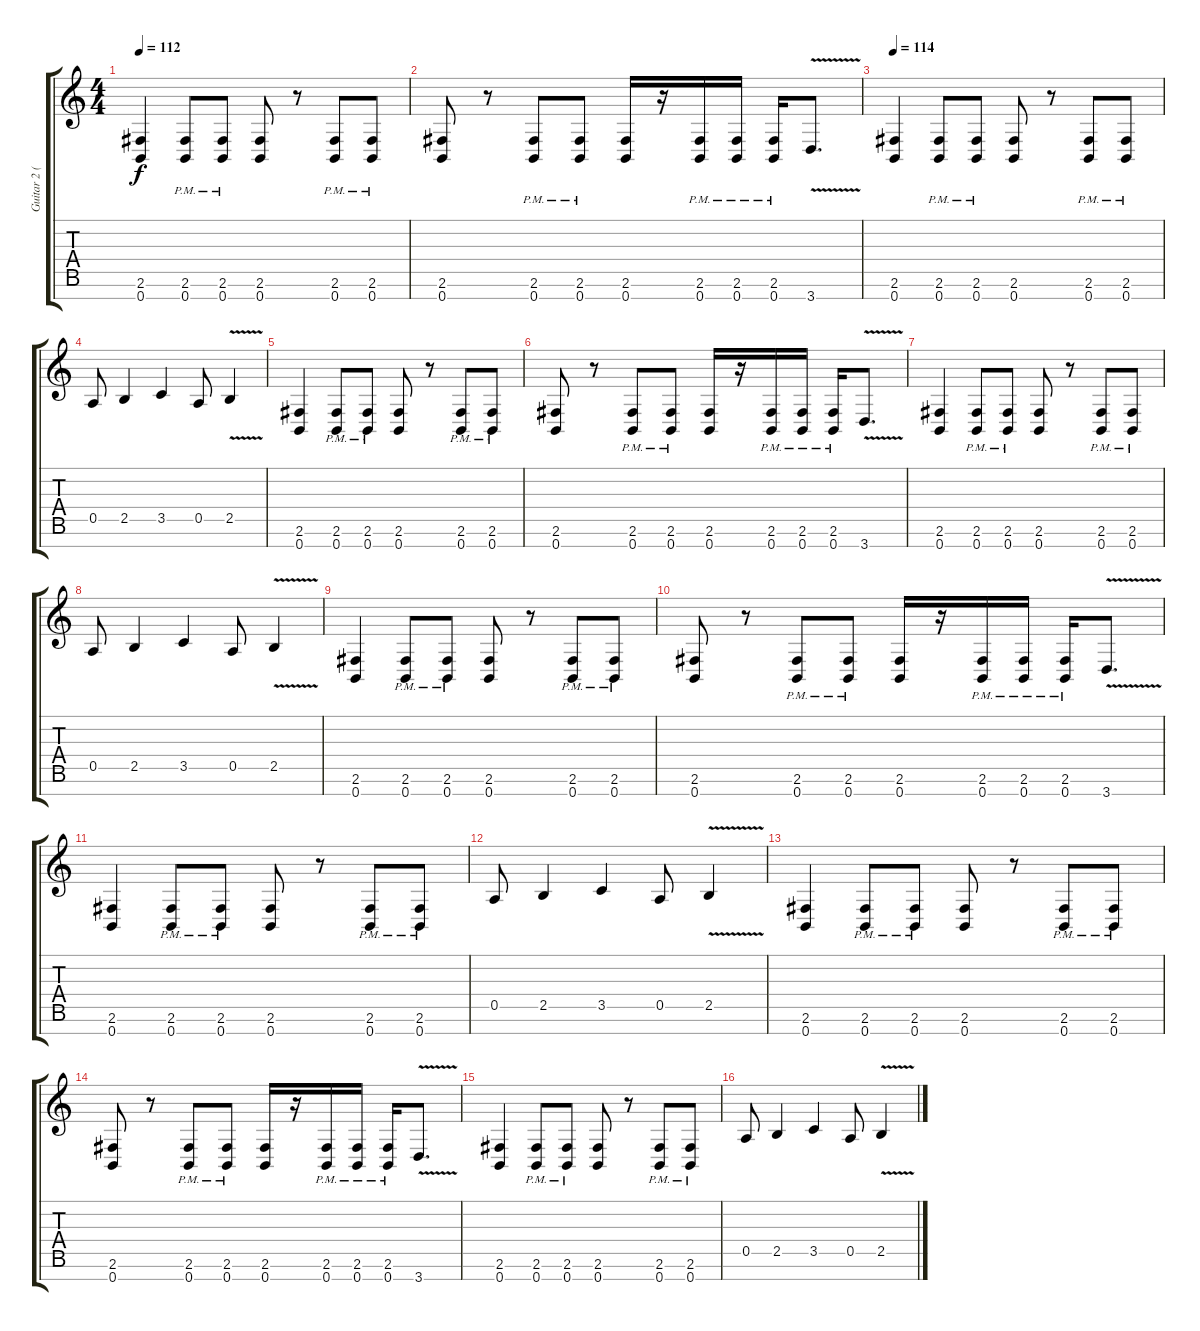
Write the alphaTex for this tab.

\track ("Guitar 2 (Distortion)" "Guitar 2 (") {instrument distortionguitar}
\staff {score tabs}
\tuning (E4 B3 G3 D3 A2 E2 B1) {hide}
\ts (4 4)
\tempo 112
\clef g2
\ks c
(2.6{t} 0.7{t}).4{dy f} (2.6{pm} 0.7{pm}).8 (2.6{pm} 0.7{pm}).8 (2.6 0.7).8 r.8 (2.6{pm} 0.7{pm}).8 (2.6{pm} 0.7{pm}).8 |
(2.6 0.7).8 r.8 (2.6{pm} 0.7{pm}).8 (2.6{pm} 0.7{pm}).8 (2.6 0.7).16 r.16 (2.6{pm} 0.7{pm}).16 (2.6{pm} 0.7{pm}).16 (2.6{pm} 0.7{pm}).16 3.7{v}.8{d} |
\tempo 114
(2.6 0.7).4 (2.6{pm} 0.7{pm}).8 (2.6{pm} 0.7{pm}).8 (2.6 0.7).8 r.8 (2.6{pm} 0.7{pm}).8 (2.6{pm} 0.7{pm}).8 |
0.5.8 2.5.4 3.5.4 0.5.8 2.5{v}.4 |
(2.6 0.7).4 (2.6{pm} 0.7{pm}).8 (2.6{pm} 0.7{pm}).8 (2.6 0.7).8 r.8 (2.6{pm} 0.7{pm}).8 (2.6{pm} 0.7{pm}).8 |
(2.6 0.7).8 r.8 (2.6{pm} 0.7{pm}).8 (2.6{pm} 0.7{pm}).8 (2.6 0.7).16 r.16 (2.6{pm} 0.7{pm}).16 (2.6{pm} 0.7{pm}).16 (2.6{pm} 0.7{pm}).16 3.7{v}.8{d} |
(2.6 0.7).4 (2.6{pm} 0.7{pm}).8 (2.6{pm} 0.7{pm}).8 (2.6 0.7).8 r.8 (2.6{pm} 0.7{pm}).8 (2.6{pm} 0.7{pm}).8 |
0.5.8 2.5.4 3.5.4 0.5.8 2.5{v}.4 |
(2.6 0.7).4 (2.6{pm} 0.7{pm}).8 (2.6{pm} 0.7{pm}).8 (2.6 0.7).8 r.8 (2.6{pm} 0.7{pm}).8 (2.6{pm} 0.7{pm}).8 |
(2.6 0.7).8 r.8 (2.6{pm} 0.7{pm}).8 (2.6{pm} 0.7{pm}).8 (2.6 0.7).16 r.16 (2.6{pm} 0.7{pm}).16 (2.6{pm} 0.7{pm}).16 (2.6{pm} 0.7{pm}).16 3.7{v}.8{d} |
(2.6 0.7).4 (2.6{pm} 0.7{pm}).8 (2.6{pm} 0.7{pm}).8 (2.6 0.7).8 r.8 (2.6{pm} 0.7{pm}).8 (2.6{pm} 0.7{pm}).8 |
0.5.8 2.5.4 3.5.4 0.5.8 2.5{v}.4 |
(2.6 0.7).4 (2.6{pm} 0.7{pm}).8 (2.6{pm} 0.7{pm}).8 (2.6 0.7).8 r.8 (2.6{pm} 0.7{pm}).8 (2.6{pm} 0.7{pm}).8 |
(2.6 0.7).8 r.8 (2.6{pm} 0.7{pm}).8 (2.6{pm} 0.7{pm}).8 (2.6 0.7).16 r.16 (2.6{pm} 0.7{pm}).16 (2.6{pm} 0.7{pm}).16 (2.6{pm} 0.7{pm}).16 3.7{v}.8{d} |
(2.6 0.7).4 (2.6{pm} 0.7{pm}).8 (2.6{pm} 0.7{pm}).8 (2.6 0.7).8 r.8 (2.6{pm} 0.7{pm}).8 (2.6{pm} 0.7{pm}).8 |
0.5.8 2.5.4 3.5.4 0.5.8 2.5{v}.4
